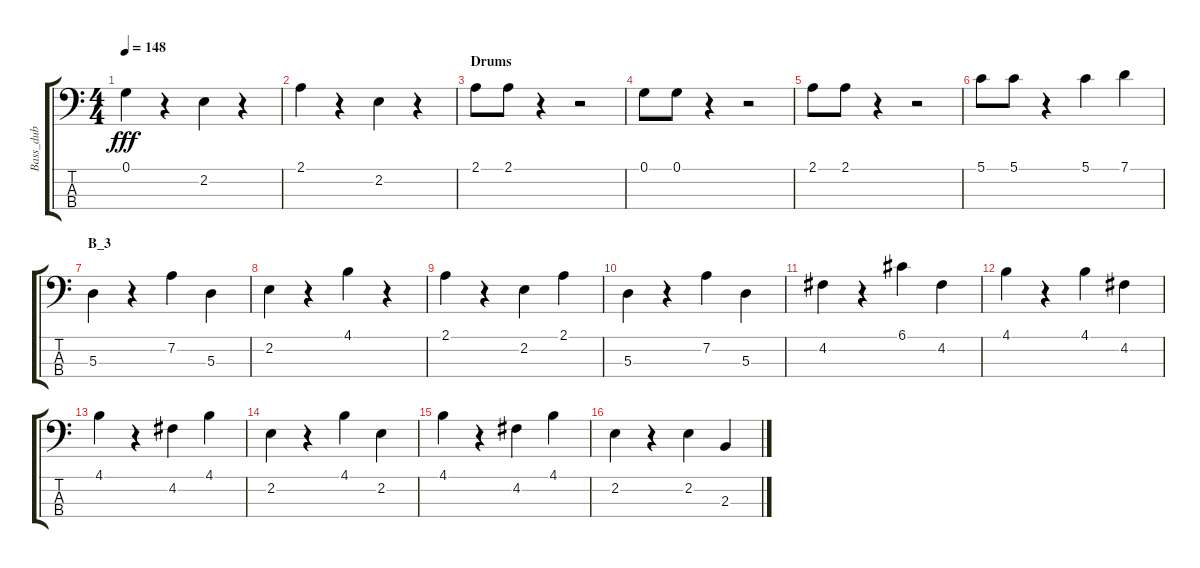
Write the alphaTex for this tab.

\track ("Bass_dub" "Bass_dub") {instrument acousticbass}
\staff {score tabs}
\tuning (G2 D2 A1 E1) {hide}
\ts (4 4)
\tempo 148
\clef f4
\ks c
0.1.4{dy fff} r.4 2.2.4 r.4 |
2.1.4 r.4 2.2.4 r.4 |
\section ("" "Drums")
2.1.8 2.1.8 r.4 r.2 |
0.1.8 0.1.8 r.4 r.2 |
2.1.8 2.1.8 r.4 r.2 |
5.1.8 5.1.8 r.4 5.1.4 7.1.4 |
\section ("" "B_3")
5.3.4 r.4 7.2.4 5.3.4 |
2.2.4 r.4 4.1.4 r.4 |
2.1.4 r.4 2.2.4 2.1.4 |
5.3.4 r.4 7.2.4 5.3.4 |
4.2.4 r.4 6.1.4 4.2.4 |
4.1.4 r.4 4.1.4 4.2.4 |
4.1.4 r.4 4.2.4 4.1.4 |
2.2.4 r.4 4.1.4 2.2.4 |
4.1.4 r.4 4.2.4 4.1.4 |
2.2.4 r.4 2.2.4 2.3.4
